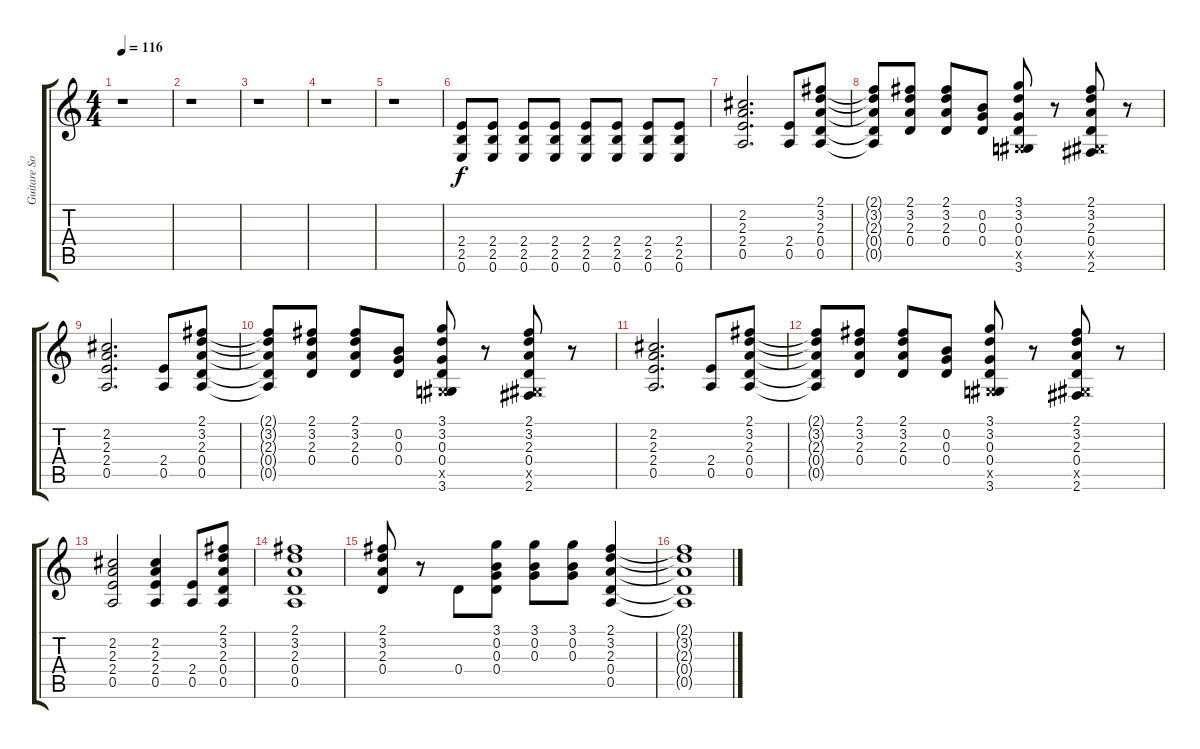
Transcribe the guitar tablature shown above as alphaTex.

\track ("Guitare Solo" "Guitare So") {instrument overdrivenguitar}
\staff {score tabs}
\tuning (E4 B3 G3 D3 A2 E2) {hide}
\ts (4 4)
\tempo 116
\clef g2
\ks c
r.1{dy f} |
r.1 |
r.1 |
r.1 |
r.1 |
(2.4 2.5 0.6).8 (2.4 2.5 0.6).8 (2.4 2.5 0.6).8 (2.4 2.5 0.6).8 (2.4 2.5 0.6).8 (2.4 2.5 0.6).8 (2.4 2.5 0.6).8 (2.4 2.5 0.6).8 |
(2.2 2.3 2.4 0.5).2{d} (2.4 0.5).8 (2.1 3.2 2.3 0.4 0.5).8 |
(2.1{t} 3.2{t} 2.3{t} 0.4{t} 0.5{t}).8 (2.1 3.2 2.3 0.4).8 (2.1 3.2 2.3 0.4).8 (0.2 0.3 0.4).8 (3.1 3.2 0.3 0.4 -1.5{x} 3.6).8 r.8 (2.1 3.2 2.3 0.4 -1.5{x} 2.6).8 r.8 |
(2.2 2.3 2.4 0.5).2{d} (2.4 0.5).8 (2.1 3.2 2.3 0.4 0.5).8 |
(2.1{t} 3.2{t} 2.3{t} 0.4{t} 0.5{t}).8 (2.1 3.2 2.3 0.4).8 (2.1 3.2 2.3 0.4).8 (0.2 0.3 0.4).8 (3.1 3.2 0.3 0.4 -1.5{x} 3.6).8 r.8 (2.1 3.2 2.3 0.4 -1.5{x} 2.6).8 r.8 |
(2.2 2.3 2.4 0.5).2{d} (2.4 0.5).8 (2.1 3.2 2.3 0.4 0.5).8 |
(2.1{t} 3.2{t} 2.3{t} 0.4{t} 0.5{t}).8 (2.1 3.2 2.3 0.4).8 (2.1 3.2 2.3 0.4).8 (0.2 0.3 0.4).8 (3.1 3.2 0.3 0.4 -1.5{x} 3.6).8 r.8 (2.1 3.2 2.3 0.4 -1.5{x} 2.6).8 r.8 |
(2.2 2.3 2.4 0.5).2 (2.2 2.3 2.4 0.5).4 (2.4 0.5).8 (2.1 3.2 2.3 0.4 0.5).8 |
(2.1 3.2 2.3 0.4 0.5).1 |
(2.1 3.2 2.3 0.4).8 r.8 0.4.8 (3.1 0.2 0.3 0.4).8 (3.1 0.2 0.3).8 (3.1 0.2 0.3).8 (2.1 3.2 2.3 0.4 0.5).4 |
(2.1{t} 3.2{t} 2.3{t} 0.4{t} 0.5{t}).1
